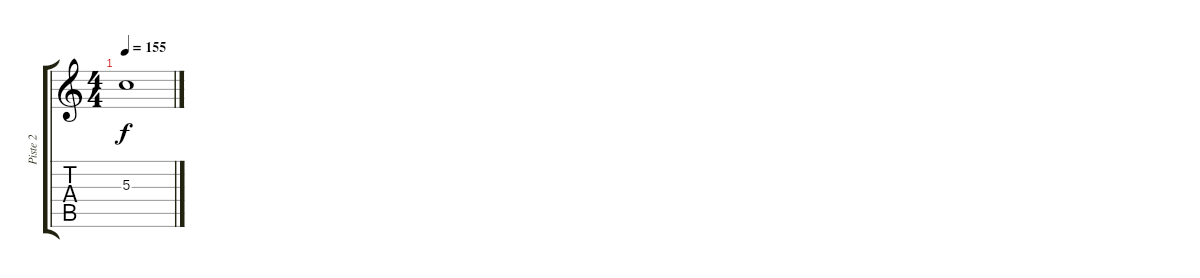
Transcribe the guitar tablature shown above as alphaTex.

\track ("Piste 2" "Piste 2") {instrument distortionguitar}
\staff {score tabs}
\tuning (E4 B3 G3 D3 A2 E2) {hide}
\ts (4 4)
\tempo 155
\clef g2
\ks c
5.3{t}.1{dy f}
